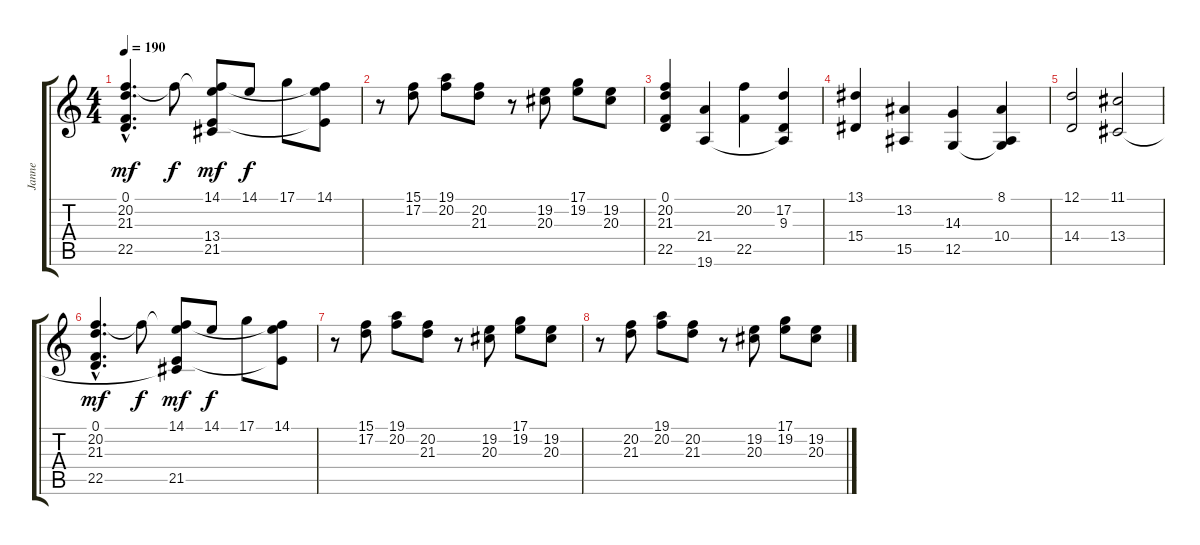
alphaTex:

\track ("Janne" "Janne") {instrument stringensemble1}
\staff {score tabs}
\tuning (D4 A3 F3 C3 G2 D2) {hide}
\ts (4 4)
\tempo 190
\clef g2
\ks c
(0.1{hac} 20.2{hac} 21.3{hac} 22.5{hac}).4{d dy mf} 20.2{t}.8{dy f} (14.1 20.2{t} 13.4{t} 21.5).8{dy mf} 14.1.8{dy f} 17.1.8 (14.1 20.2{t} 21.5{t}).8 |
r.8 (15.1 17.2).8 (19.1 20.2).8 (20.2 21.3).8 r.8 (19.2 20.3).8 (17.1 19.2).8 (19.2 20.3).8 |
(0.1 20.2 21.3 22.5).4 (21.4 19.6).4 (20.2 22.5).4 (17.2 9.3 19.6{t}).4 |
(13.1 15.4).4 (13.2 15.5).4 (14.3 12.5).4 (8.1 10.4 12.5{t}).4 |
(12.1 14.4).2 (11.1 13.4).2 |
(0.1{hac} 20.2{hac} 21.3{hac} 22.5{hac}).4{d dy mf} 20.2{t}.8{dy f} (14.1 20.2{t} 13.4{t} 21.5).8{dy mf} 14.1.8{dy f} 17.1.8 (14.1 20.2{t} 21.5{t}).8 |
r.8 (15.1 17.2).8 (19.1 20.2).8 (20.2 21.3).8 r.8 (19.2 20.3).8 (17.1 19.2).8 (19.2 20.3).8 |
r.8 (20.2 21.3).8 (19.1 20.2).8 (20.2 21.3).8 r.8 (19.2 20.3).8 (17.1 19.2).8 (19.2 20.3).8
